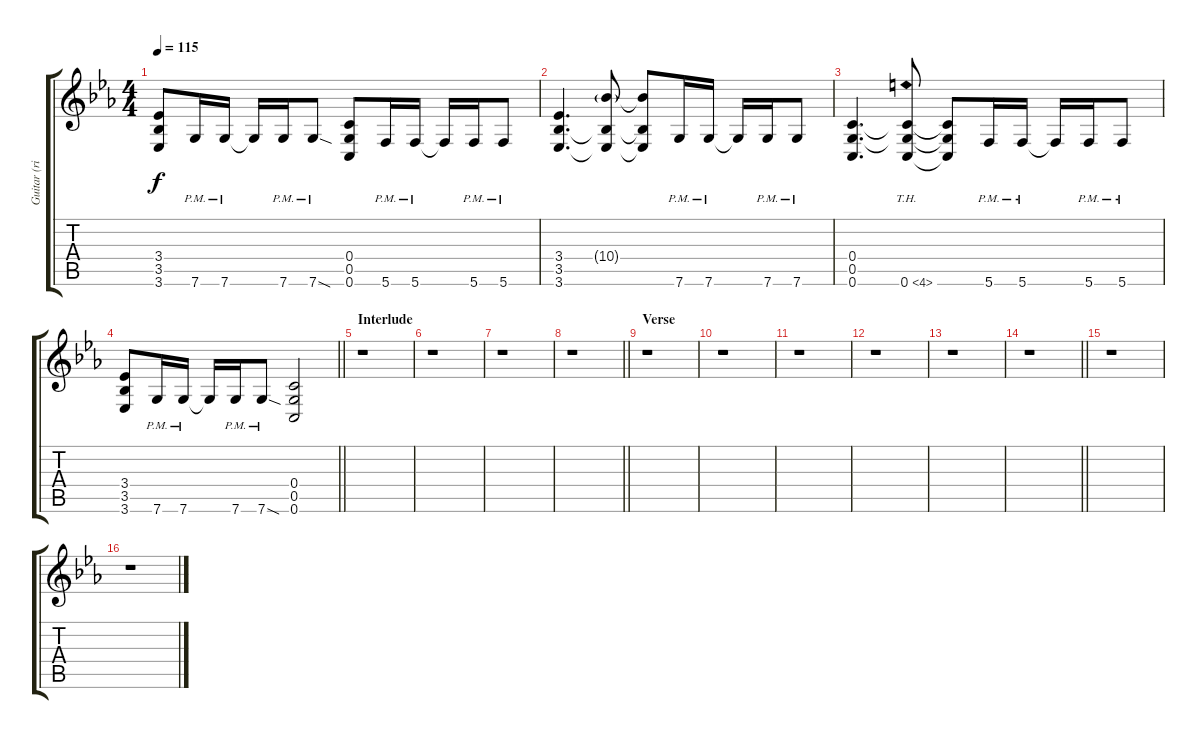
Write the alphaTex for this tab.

\track ("Guitar (right)" "Guitar (ri") {instrument overdrivenguitar}
\staff {score tabs}
\tuning (D4 A3 F3 C3 G2 C2) {hide}
\ts (4 4)
\tempo 115
\clef g2
\ks cminor
(3.4 3.5 3.6).8{dy f} 7.6{pm}.16 7.6{pm}.16 7.6{t}.16 7.6{pm}.16 7.6{sod pm}.8 (0.4 0.5 0.6).8 5.6{pm}.16 5.6{pm}.16 5.6{t}.16 5.6{pm}.16 5.6{pm}.8 |
(3.4 3.5 3.6).4{d} (10.4{g} 3.5{t} 3.6{t}).8 (10.4{t} 3.5{t} 3.6{t}).8 7.6{pm}.16 7.6{pm}.16 7.6{t}.16 7.6{pm}.16 7.6{pm}.8 |
(0.4 0.5 0.6).4{d} (0.4{t} 0.5{t} 0.6{th 4}).8 (0.4{t} 0.5{t} 0.6{t}).8 5.6{pm}.16 5.6{pm}.16 5.6{t}.16 5.6{pm}.16 5.6{pm}.8 |
\barLineRight lightlight
(3.4 3.5 3.6).8 7.6{pm}.16 7.6{pm}.16 7.6{t}.16 7.6{pm}.16 7.6{sod pm}.8 (0.4 0.5 0.6).2 |
\section ("" "Interlude")
r.1 |
r.1 |
r.1 |
\barLineRight lightlight
r.1 |
\section ("" "Verse")
r.1 |
r.1 |
r.1 |
r.1 |
r.1 |
\barLineRight lightlight
r.1 |
r.1 |
r.1
